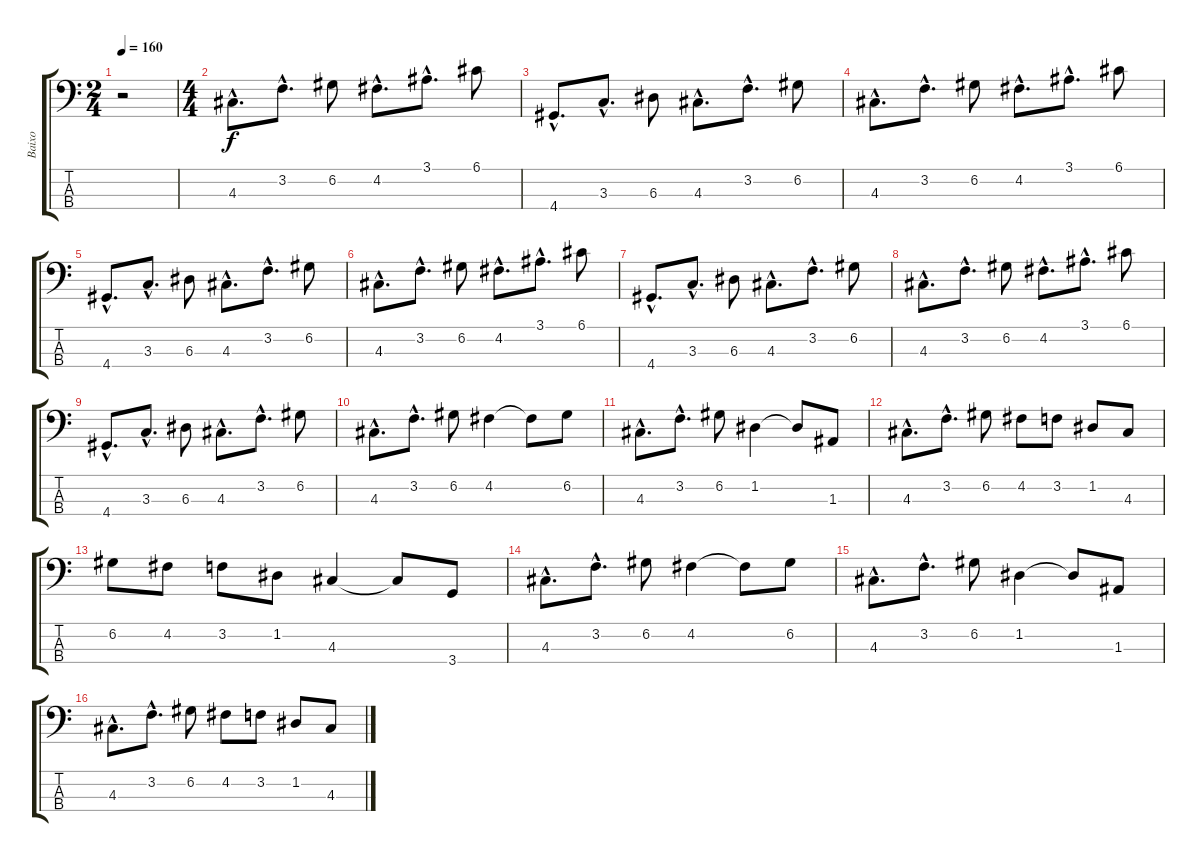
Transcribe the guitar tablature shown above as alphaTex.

\track ("Baixo" "Baixo") {instrument electricbasspick}
\staff {score tabs}
\tuning (G2 D2 A1 E1) {hide}
\ts (2 4)
\tempo 160
\clef f4
\ks c
r.2{dy f instrument electricbasspick} |
\ts (4 4)
4.3{hac}.8{d} 3.2{hac}.8{d} 6.2.8 4.2{hac}.8{d} 3.1{hac}.8{d} 6.1.8 |
4.4{hac}.8{d} 3.3{hac}.8{d} 6.3.8 4.3{hac}.8{d} 3.2{hac}.8{d} 6.2.8 |
4.3{hac}.8{d} 3.2{hac}.8{d} 6.2.8 4.2{hac}.8{d} 3.1{hac}.8{d} 6.1.8 |
4.4{hac}.8{d} 3.3{hac}.8{d} 6.3.8 4.3{hac}.8{d} 3.2{hac}.8{d} 6.2.8 |
4.3{hac}.8{d} 3.2{hac}.8{d} 6.2.8 4.2{hac}.8{d} 3.1{hac}.8{d} 6.1.8 |
4.4{hac}.8{d} 3.3{hac}.8{d} 6.3.8 4.3{hac}.8{d} 3.2{hac}.8{d} 6.2.8 |
4.3{hac}.8{d} 3.2{hac}.8{d} 6.2.8 4.2{hac}.8{d} 3.1{hac}.8{d} 6.1.8 |
4.4{hac}.8{d} 3.3{hac}.8{d} 6.3.8 4.3{hac}.8{d} 3.2{hac}.8{d} 6.2.8 |
4.3{hac}.8{d} 3.2{hac}.8{d} 6.2.8 4.2.4 4.2{t}.8 6.2.8 |
4.3{hac}.8{d} 3.2{hac}.8{d} 6.2.8 1.2.4 1.2{t}.8 1.3.8 |
4.3{hac}.8{d} 3.2{hac}.8{d} 6.2.8 4.2.8 3.2.8 1.2.8 4.3.8 |
6.2.8 4.2.8 3.2.8 1.2.8 4.3.4 4.3{t}.8 3.4.8 |
4.3{hac}.8{d} 3.2{hac}.8{d} 6.2.8 4.2.4 4.2{t}.8 6.2.8 |
4.3{hac}.8{d} 3.2{hac}.8{d} 6.2.8 1.2.4 1.2{t}.8 1.3.8 |
4.3{hac}.8{d} 3.2{hac}.8{d} 6.2.8 4.2.8 3.2.8 1.2.8 4.3.8
